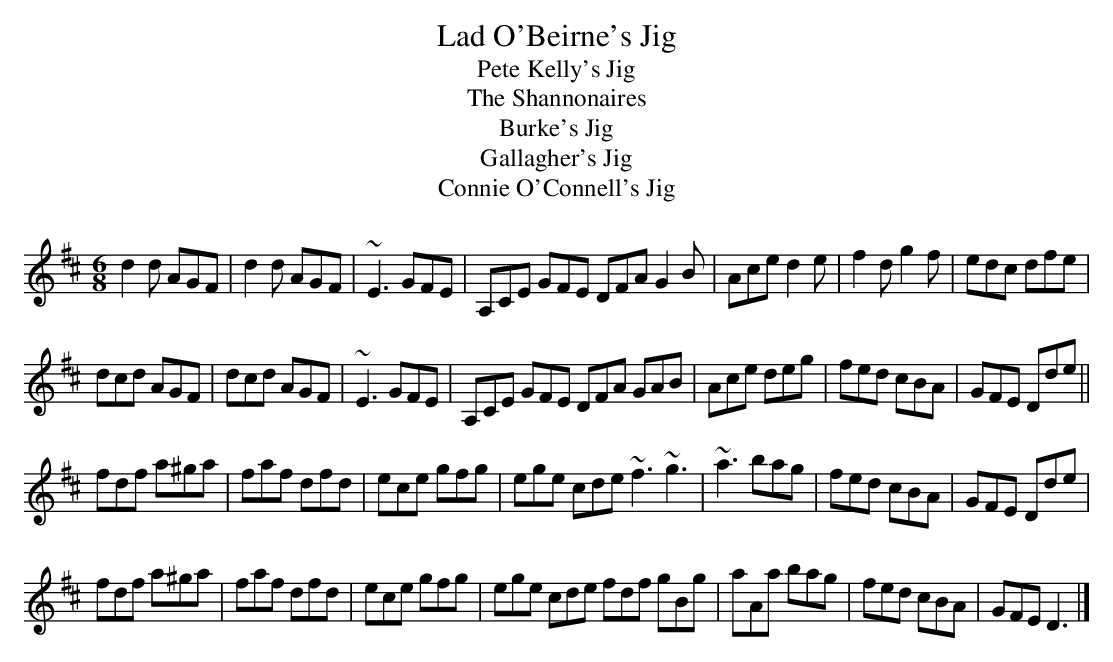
X:1
T:Lad O'Beirne's Jig
T:Pete Kelly's Jig
T:The Shannonaires
T:Burke's Jig
T:Gallagher's Jig
T:Connie O'Connell's Jig
M:6/8
L:1/8
K:D
d2d AGF  | d2d AGF | ~E3 GFE | A,CE GFE \
DFA G2B  | Ace d2e | f2d g2f | edc  dfe |
dcd AGF  | dcd AGF | ~E3 GFE | A,CE GFE \
DFA GAB  | Ace deg | fed cBA | GFE  Dde ||
fdf a^ga | faf dfd | ece gfg | ege  cde \
~f3 ~g3  | ~a3 bag | fed cBA | GFE  Dde |
fdf a^ga | faf dfd | ece gfg | ege  cde \
fdf gBg  | aAa bag | fed cBA | GFE  D3  |]
